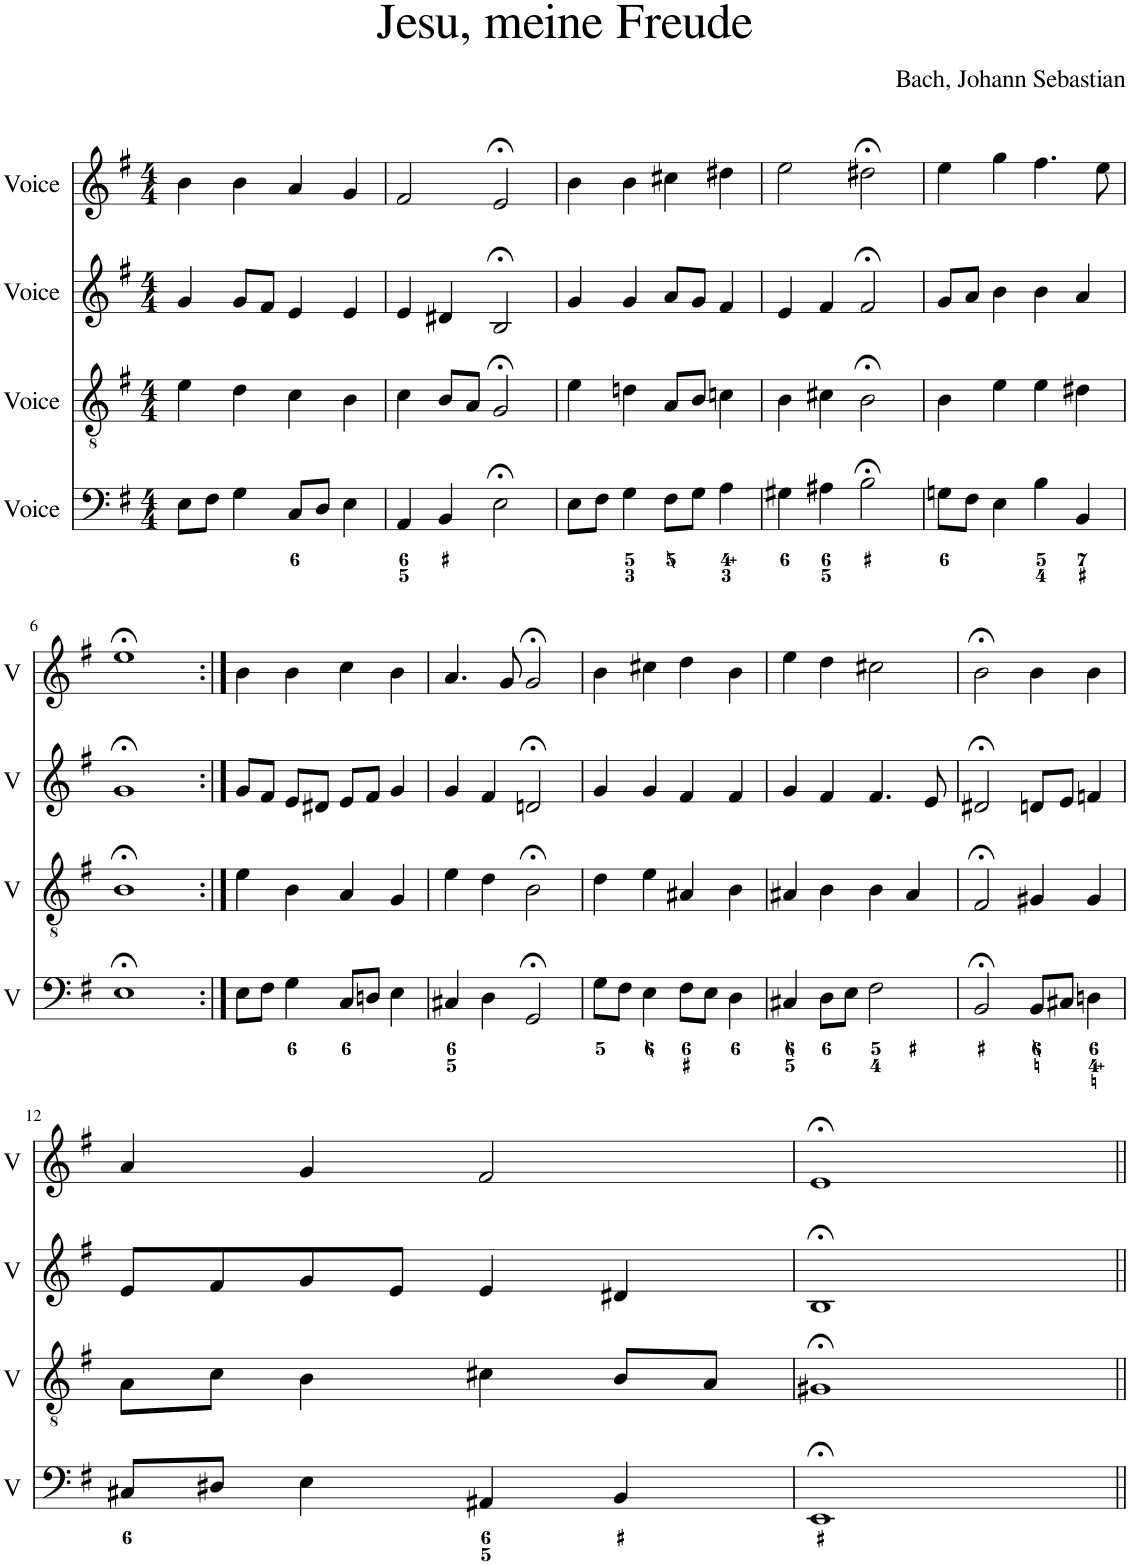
**kern	**kern	**kern	**kern
*part4	*part3	*part2	*part1
*staff4	*staff3	*staff2	*staff1
*I"Voice	*I"Voice	*I"Voice	*I"Voice
*I'V	*I'V	*I'V	*I'V
*clefF4	*clefGv2	*clefG2	*clefG2
*k[f#]	*k[f#]	*k[f#]	*k[f#]
*M4/4	*M4/4	*M4/4	*M4/4
=1	=1	=1	=1
8E\L	4e\	4g/	4b\
8F#\J	.	.	.
4G\	4d\	8g/L	4b\
.	.	8f#/J	.
8C/L	4c\	4e/	4a/
8D/J	.	.	.
4E\	4B\	4e/	4g/
=2	=2	=2	=2
4AA/	4c\	4e/	2f#/
4BB/	8B/L	4d#X/	.
.	8A/J	.	.
2E;<\	2G;</	2B;</	2e;</
=3	=3	=3	=3
8E\L	4e\	4g/	4b\
8F#\J	.	.	.
4G\	4dn\	4g/	4b\
8F#\L	8A/L	8a/L	4cc#X\
8G\J	8B/J	8g/J	.
4A\	4cn\	4f#/	4dd#X\
=4	=4	=4	=4
4G#X\	4B\	4e/	2ee\
4A#X\	4c#X\	4f#/	.
2B;<\	2B;<\	2f#;</	2dd#X;<\
=5	=5	=5	=5
8Gn\L	4B\	8g/L	4ee\
8F#\J	.	8a/J	.
4E\	4e\	4b\	4gg\
4B\	4e\	4b\	4.ff#\
4BB/	4d#X\	4a/	.
.	.	.	8ee\
!!LO:LB:g=z
=6	=6	=6	=6
1E;<	1B;<	1g;<	1ee;<
=7:|!	=7:|!	=7:|!	=7:|!
8E\L	4e\	8g/L	4b\
8F#\J	.	8f#/J	.
4G\	4B\	8e/L	4b\
.	.	8d#X/J	.
8C/L	4A/	8e/L	4cc\
8Dn/J	.	8f#/J	.
4E\	4G/	4g/	4b\
=8	=8	=8	=8
4C#X/	4e\	4g/	4.a/
4D\	4d\	4f#/	.
.	.	.	8g/
2GG;</	2B;<\	2dn;</	2g;</
=9	=9	=9	=9
8G\L	4d\	4g/	4b\
8F#\J	.	.	.
4E\	4e\	4g/	4cc#X\
8F#\L	4A#X/	4f#/	4dd\
8E\J	.	.	.
4D\	4B\	4f#/	4b\
=10	=10	=10	=10
4C#X/	4A#X/	4g/	4ee\
8D\L	4B\	4f#/	4dd\
8E\J	.	.	.
2F#\	4B\	4.f#/	2cc#X\
.	4A#/	.	.
.	.	8e/	.
=11	=11	=11	=11
2BB;</	2F#;</	2d#X;</	2b;<\
8BB/L	4G#X/	8dn/L	4b\
8C#X/J	.	8e/J	.
4Dn\	4G#/	4fn/	4b\
!!LO:LB:g=z
=12	=12	=12	=12
8C#X/L	8A\L	8e/L	4a/
8D#X/J	8c\J	8f#/	.
4E\	4B\	8g/	4g/
.	.	8e/J	.
4AA#X/	4c#X\	4e/	2f#/
4BB/	8B/L	4d#X/	.
.	8A/J	.	.
=13	=13	=13	=13
1EE;<	1G#X;<	1B;<	1e;<
=||	=||	=||	=||
*-	*-	*-	*-
